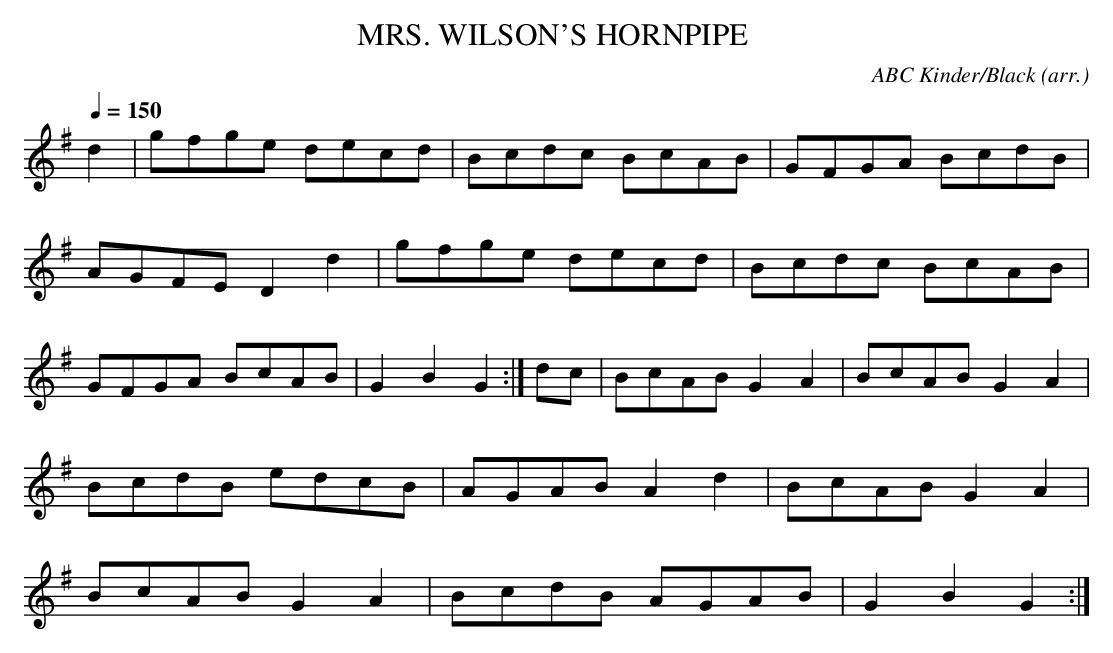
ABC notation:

X:1
T:MRS. WILSON'S HORNPIPE \
C:ABC Kinder/Black (arr.)\
M:C|\
L:1/8\
Q:1/4=150\
K:G\
d2|gfge decd|Bcdc BcAB|GFGA BcdB|AGFE D2d2|\
gfge decd|Bcdc BcAB|GFGA BcAB|G2B2 G2:|\
dc|BcAB G2A2|BcAB G2A2|BcdB edcB|AGAB A2d2|\
BcAB G2A2|BcAB G2A2|BcdB AGAB|G2B2 G2:|\
\
\
